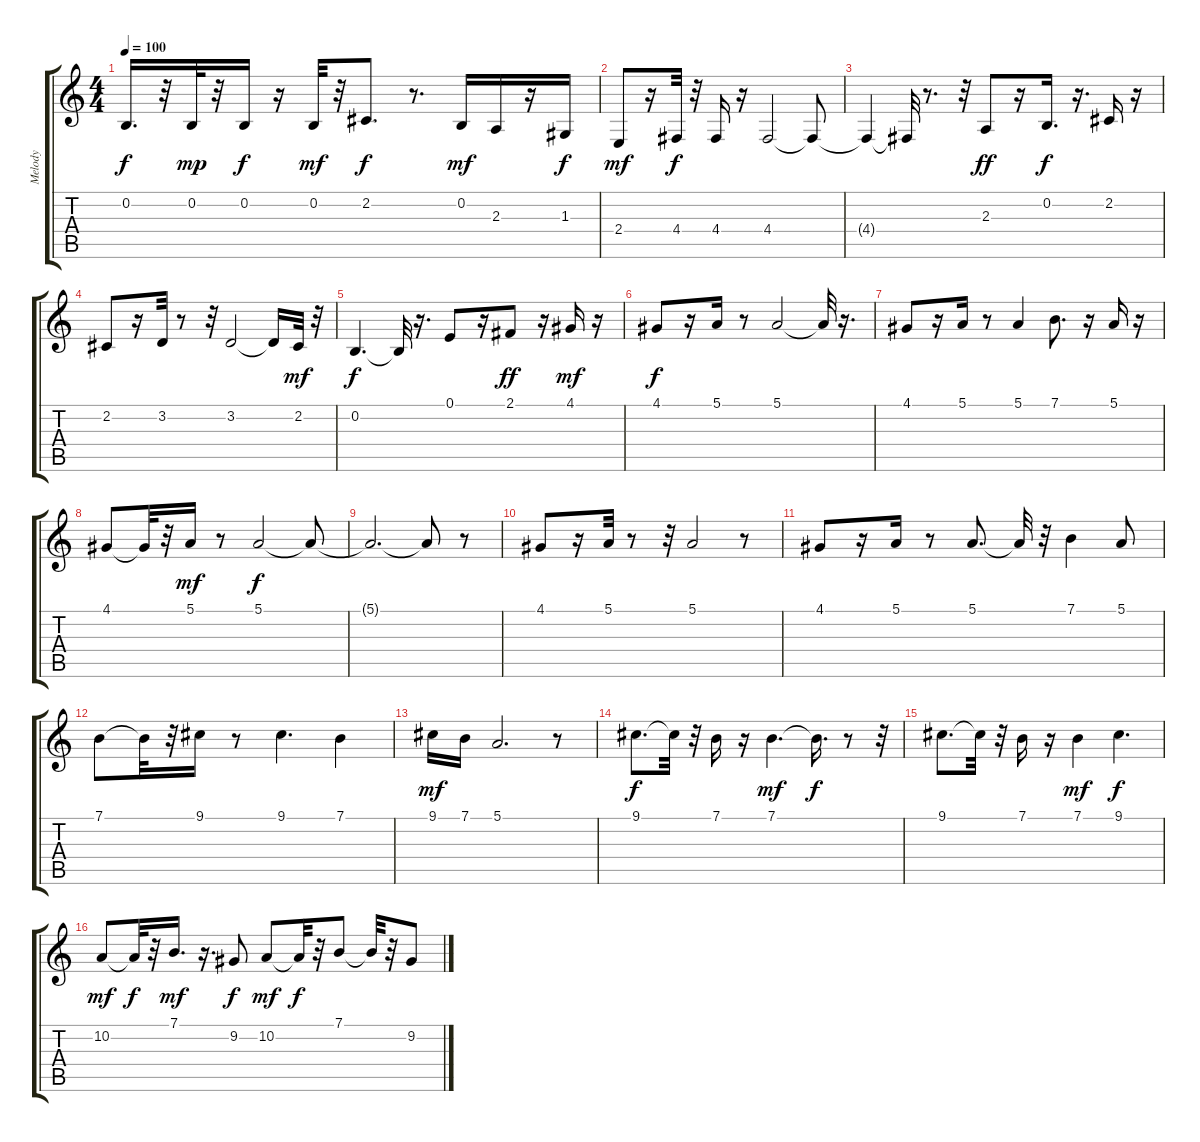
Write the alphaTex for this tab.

\track ("Melody" "Melody") {instrument pad7halo}
\staff {score tabs}
\tuning (E4 B3 G3 D3 A2 E2) {hide}
\ts (4 4)
\tempo 100
\clef g2
\ks c
0.2.16{d dy f} r.32 0.2.32{dy mp} r.32 0.2.16{dy f} r.16 0.2.32{dy mf} r.32 2.2.8{d dy f} r.8{d} 0.2.16{dy mf} 2.3.16 r.16 1.3.16{dy f} |
2.4.8{dy mf} r.16 4.4.32{dy f} r.32 4.4.16 r.16 4.4.2 4.4{t}.8 |
4.4{t}.4 4.4{t}.32 r.8{d} r.32 2.3.8{dy ff} r.16 0.2.16{d dy f} r.16{d} 2.2.16 r.16 |
2.2.8 r.16 3.2.32 r.8 r.32 3.2.2 3.2{t}.16 2.2.32{dy mf} r.32 |
0.2.4{d dy f} 0.2{t}.32 r.16{d} 0.1.8 r.16 2.1.8{dy ff} r.16 4.1.16{dy mf} r.16 |
4.1.8{dy f} r.16 5.1.16 r.8 5.1.2 5.1{t}.32 r.16{d} |
4.1.8 r.16 5.1.16 r.8 5.1.4 7.1.8{d} r.16 5.1.16 r.16 |
4.1.8 4.1{t}.32 r.32 5.1.16{dy mf} r.8 5.1.2{dy f} 5.1{t}.8 |
5.1{t}.2{d} 5.1{t}.8 r.8 |
4.1.8 r.16 5.1.32 r.8 r.32 5.1.2 r.8 |
4.1.8 r.16 5.1.16 r.8 5.1.8{d} 5.1{t}.32 r.32 7.1.4 5.1.8 |
7.1.8 7.1{t}.32 r.32 9.1.16 r.8 9.1.4{d} 7.1.4 |
9.1.16{dy mf} 7.1.16 5.1.2{d} r.8 |
9.1.8{d dy f} 9.1{t}.32 r.32 7.1.16 r.16 7.1.4{d dy mf} 7.1{t}.16{d dy f} r.8 r.32 |
9.1.8{d} 9.1{t}.32 r.32 7.1.16 r.16 7.1.4{dy mf} 9.1.4{d dy f} |
10.2.8{dy mf} 10.2{t}.32{dy f} r.32 7.1.16{d dy mf} r.16{d} 9.2.8{dy f} 10.2.8{dy mf} 10.2{t}.32{dy f} r.32 7.1.8 7.1{t}.32 r.32 9.2.8
